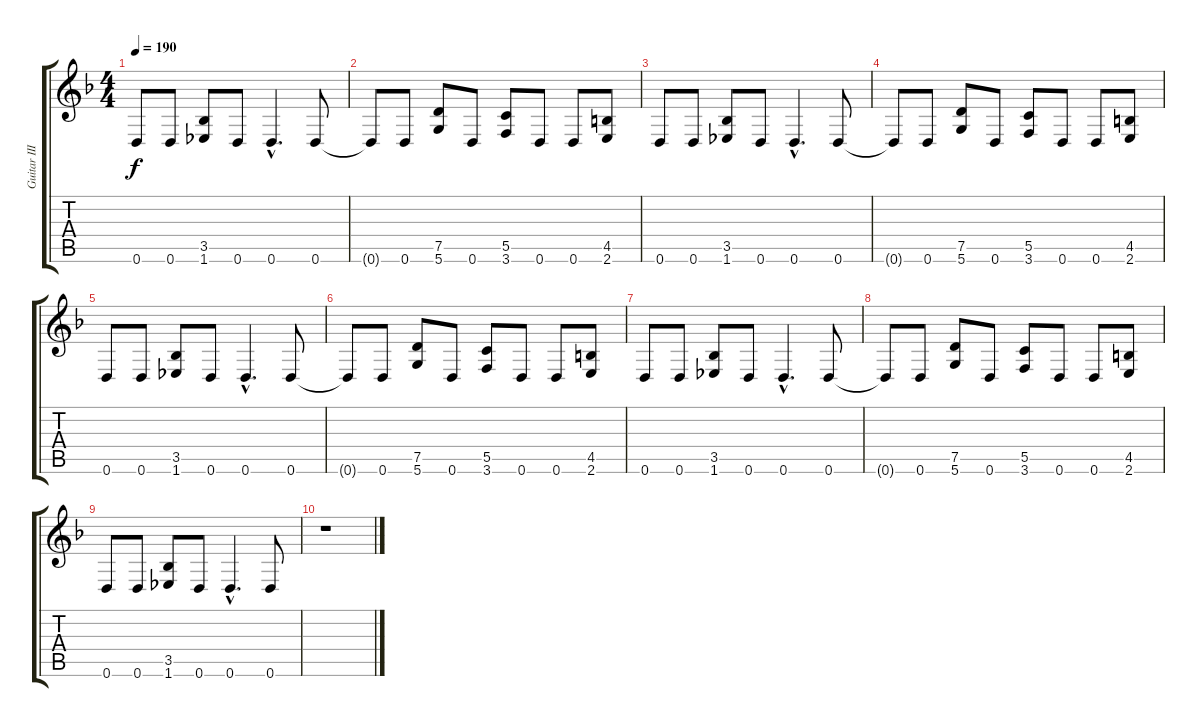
\track ("Guitar III" "Guitar III") {instrument distortionguitar}
\staff {score tabs}
\tuning (D4 A3 F3 C3 G2 D2) {hide}
\ts (4 4)
\tempo 190
\clef g2
\ks dminor
0.6.8{dy f} 0.6.8 (3.5 1.6).8 0.6.8 0.6{hac}.4{d} 0.6.8 |
0.6{t}.8 0.6.8 (7.5 5.6).8 0.6.8 (5.5 3.6).8 0.6.8 0.6.8 (4.5 2.6).8 |
0.6.8 0.6.8 (3.5 1.6).8 0.6.8 0.6{hac}.4{d} 0.6.8 |
0.6{t}.8 0.6.8 (7.5 5.6).8 0.6.8 (5.5 3.6).8 0.6.8 0.6.8 (4.5 2.6).8 |
0.6.8 0.6.8 (3.5 1.6).8 0.6.8 0.6{hac}.4{d} 0.6.8 |
0.6{t}.8 0.6.8 (7.5 5.6).8 0.6.8 (5.5 3.6).8 0.6.8 0.6.8 (4.5 2.6).8 |
0.6.8 0.6.8 (3.5 1.6).8 0.6.8 0.6{hac}.4{d} 0.6.8 |
0.6{t}.8 0.6.8 (7.5 5.6).8 0.6.8 (5.5 3.6).8 0.6.8 0.6.8 (4.5 2.6).8 |
0.6.8 0.6.8 (3.5 1.6).8 0.6.8 0.6{hac}.4{d} 0.6.8 |
r.1
